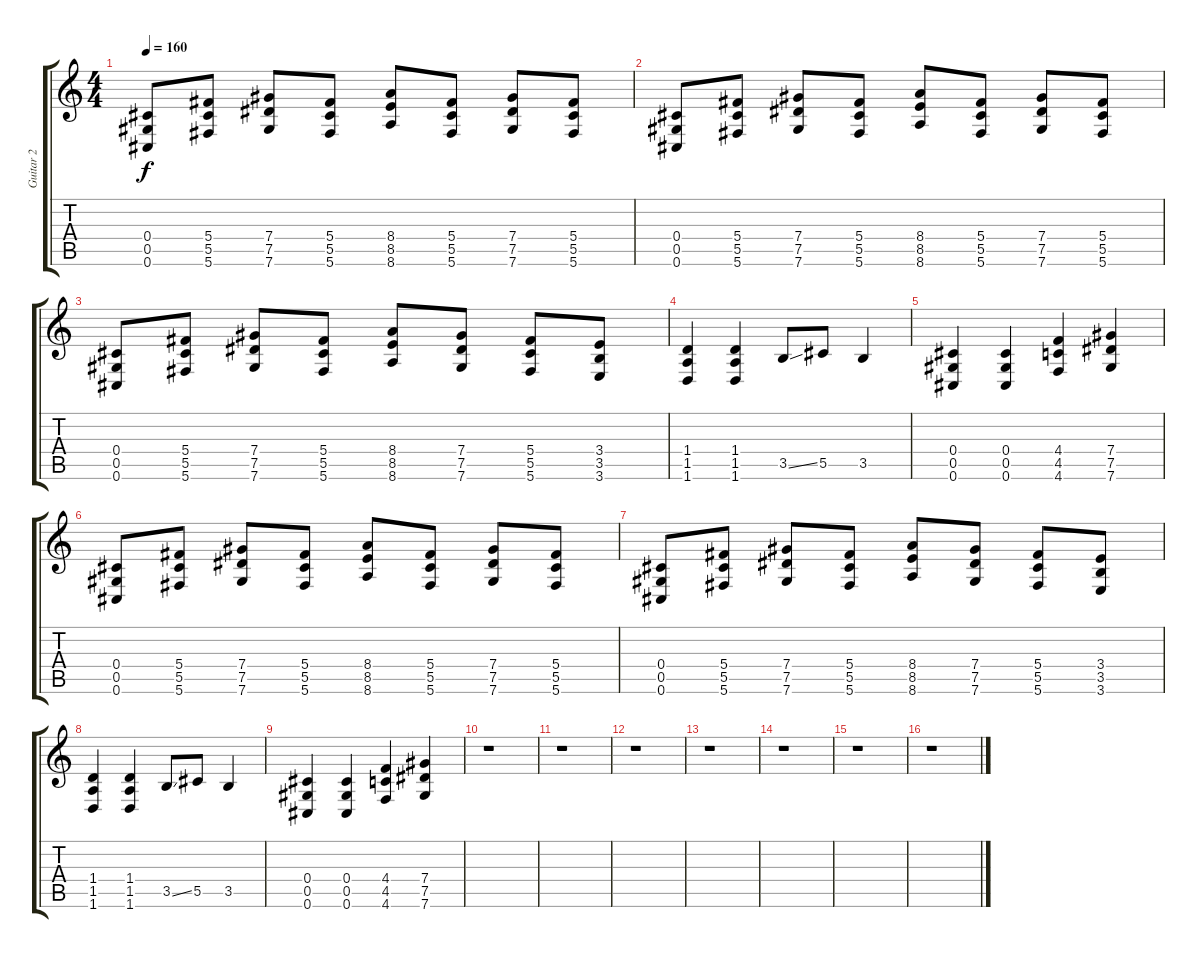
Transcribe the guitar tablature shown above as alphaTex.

\track ("Guitar 2" "Guitar 2") {instrument distortionguitar}
\staff {score tabs}
\tuning (Eb4 Bb3 Gb3 Db3 Ab2 Db2) {hide}
\ts (4 4)
\tempo 160
\clef g2
\ks c
(0.4 0.5 0.6).8{dy f} (5.4 5.5 5.6).8 (7.4 7.5 7.6).8 (5.4 5.5 5.6).8 (8.4 8.5 8.6).8 (5.4 5.5 5.6).8 (7.4 7.5 7.6).8 (5.4 5.5 5.6).8 |
(0.4 0.5 0.6).8 (5.4 5.5 5.6).8 (7.4 7.5 7.6).8 (5.4 5.5 5.6).8 (8.4 8.5 8.6).8 (5.4 5.5 5.6).8 (7.4 7.5 7.6).8 (5.4 5.5 5.6).8 |
(0.4 0.5 0.6).8 (5.4 5.5 5.6).8 (7.4 7.5 7.6).8 (5.4 5.5 5.6).8 (8.4 8.5 8.6).8 (7.4 7.5 7.6).8 (5.4 5.5 5.6).8 (3.4 3.5 3.6).8 |
(1.4 1.5 1.6).4 (1.4 1.5 1.6).4 3.5{ss}.8 5.5.8 3.5.4 |
(0.4 0.5 0.6).4 (0.4 0.5 0.6).4 (4.4 4.5 4.6).4 (7.4 7.5 7.6).4 |
(0.4 0.5 0.6).8 (5.4 5.5 5.6).8 (7.4 7.5 7.6).8 (5.4 5.5 5.6).8 (8.4 8.5 8.6).8 (5.4 5.5 5.6).8 (7.4 7.5 7.6).8 (5.4 5.5 5.6).8 |
(0.4 0.5 0.6).8 (5.4 5.5 5.6).8 (7.4 7.5 7.6).8 (5.4 5.5 5.6).8 (8.4 8.5 8.6).8 (7.4 7.5 7.6).8 (5.4 5.5 5.6).8 (3.4 3.5 3.6).8 |
(1.4 1.5 1.6).4 (1.4 1.5 1.6).4 3.5{ss}.8 5.5.8 3.5.4 |
(0.4 0.5 0.6).4 (0.4 0.5 0.6).4 (4.4 4.5 4.6).4 (7.4 7.5 7.6).4 |
r.1 |
r.1 |
r.1 |
r.1 |
r.1 |
r.1 |
r.1
